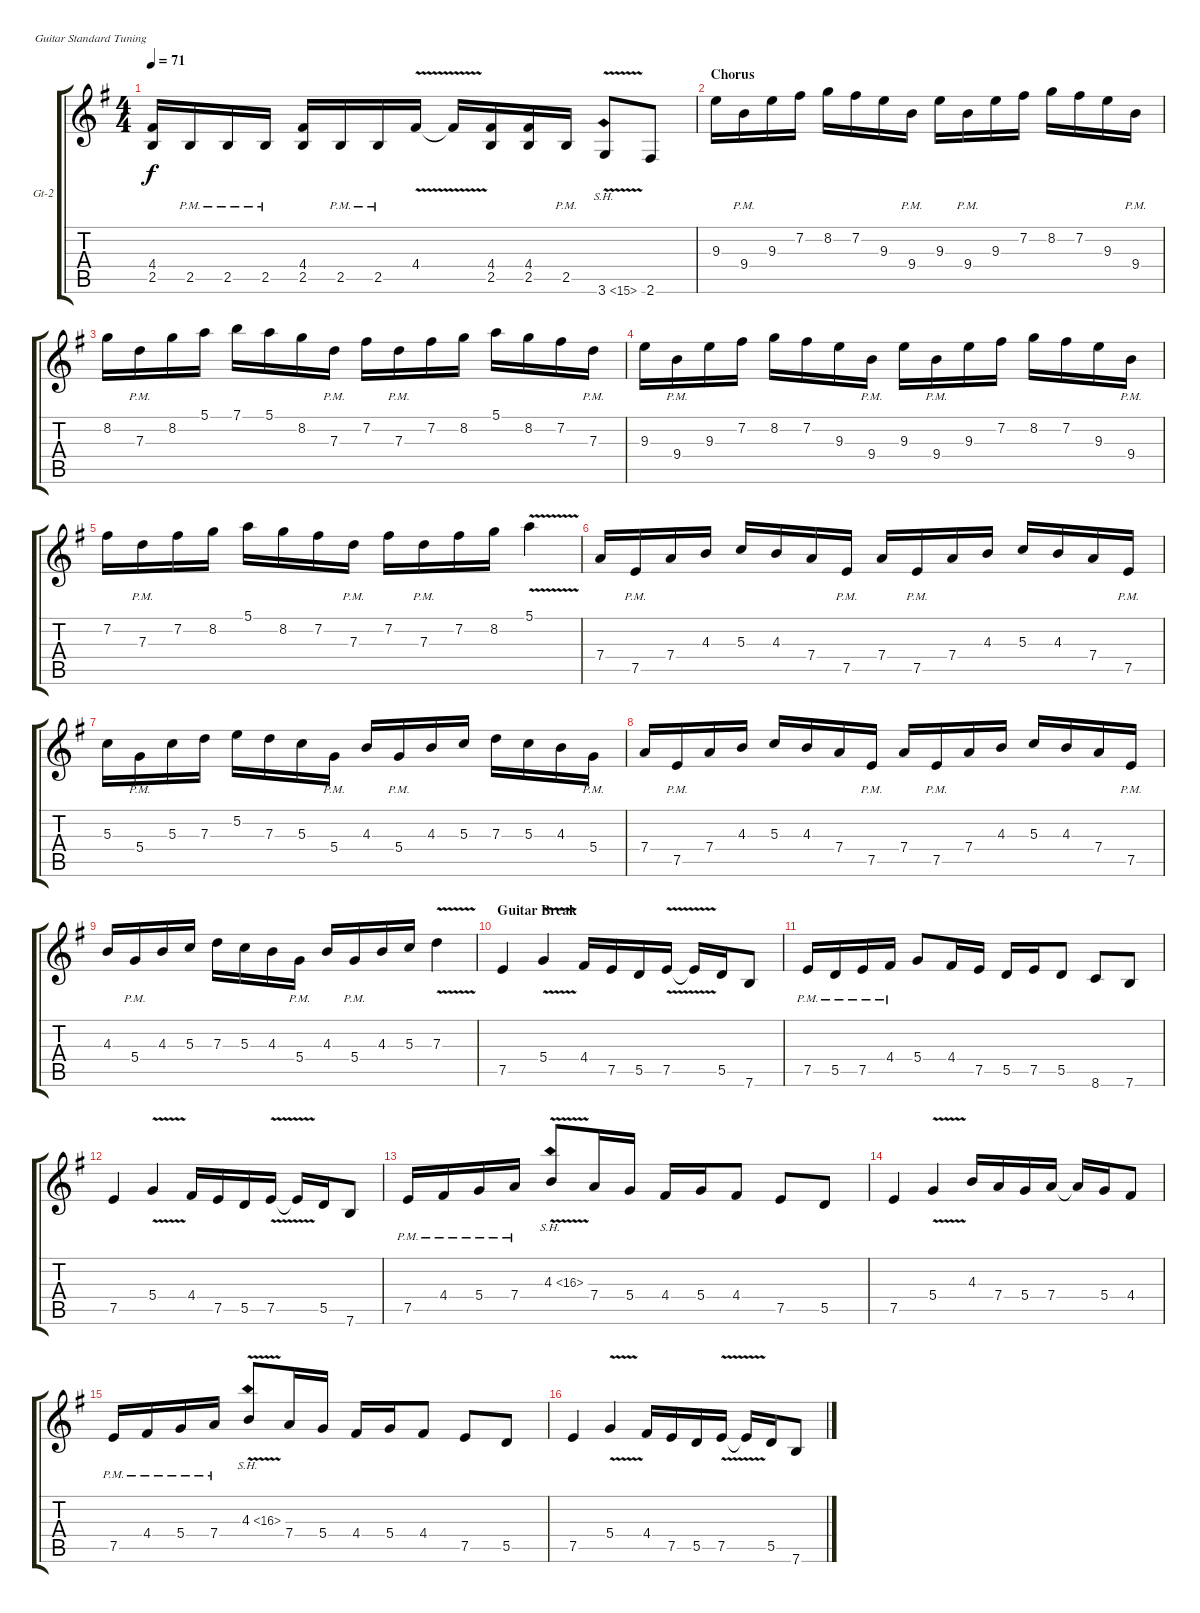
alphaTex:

\defaultSystemsLayout 4
\bracketExtendMode groupsimilarinstruments
\firstSystemTrackNameOrientation horizontal
\otherSystemsTrackNameOrientation horizontal
\track ("Guitar 2" "Gt-2") {instrument distortionguitar}
\staff {score tabs}
\tuning (E4 B3 G3 D3 A2 E2)
\ts (4 4)
\tempo 71
\clef g2
\ks eminor
(4.4 2.5).16{dy f} 2.5{pm}.16 2.5{pm}.16 2.5{pm}.16 (4.4 2.5).16 2.5{pm}.16 2.5{pm}.16 4.4{v}.16 4.4{v t}.16 (4.4 2.5).16 (4.4 2.5).16 2.5{pm}.16 3.6{sh 12 v}.8 2.6.8 |
\section ("" "Chorus")
9.3.16 9.4{pm}.16 9.3.16 7.2.16 8.2.16 7.2.16 9.3.16 9.4{pm}.16 9.3.16 9.4{pm}.16 9.3.16 7.2.16 8.2.16 7.2.16 9.3.16 9.4{pm}.16 |
8.2.16 7.3{pm}.16 8.2.16 5.1.16 7.1.16 5.1.16 8.2.16 7.3{pm}.16 7.2.16 7.3{pm}.16 7.2.16 8.2.16 5.1.16 8.2.16 7.2.16 7.3{pm}.16 |
9.3.16 9.4{pm}.16 9.3.16 7.2.16 8.2.16 7.2.16 9.3.16 9.4{pm}.16 9.3.16 9.4{pm}.16 9.3.16 7.2.16 8.2.16 7.2.16 9.3.16 9.4{pm}.16 |
7.2.16 7.3{pm}.16 7.2.16 8.2.16 5.1.16 8.2.16 7.2.16 7.3{pm}.16 7.2.16 7.3{pm}.16 7.2.16 8.2.16 5.1{v}.4 |
7.4.16 7.5{pm}.16 7.4.16 4.3.16 5.3.16 4.3.16 7.4.16 7.5{pm}.16 7.4.16 7.5{pm}.16 7.4.16 4.3.16 5.3.16 4.3.16 7.4.16 7.5{pm}.16 |
5.3.16 5.4{pm}.16 5.3.16 7.3.16 5.2.16 7.3.16 5.3.16 5.4{pm}.16 4.3.16 5.4{pm}.16 4.3.16 5.3.16 7.3.16 5.3.16 4.3.16 5.4{pm}.16 |
7.4.16 7.5{pm}.16 7.4.16 4.3.16 5.3.16 4.3.16 7.4.16 7.5{pm}.16 7.4.16 7.5{pm}.16 7.4.16 4.3.16 5.3.16 4.3.16 7.4.16 7.5{pm}.16 |
4.3.16 5.4{pm}.16 4.3.16 5.3.16 7.3.16 5.3.16 4.3.16 5.4{pm}.16 4.3.16 5.4{pm}.16 4.3.16 5.3.16 7.3{v}.4 |
\section ("" "Guitar Break")
7.5.4 5.4{v}.4 4.4.16 7.5.16 5.5.16 7.5{v}.16 7.5{v t}.16 5.5.16 7.6.8 |
7.5{pm}.16 5.5{pm}.16 7.5{pm}.16 4.4{pm}.16 5.4.8 4.4.16 7.5.16 5.5.16 7.5.16 5.5.8 8.6.8 7.6.8 |
7.5.4 5.4{v}.4 4.4.16 7.5.16 5.5.16 7.5{v}.16 7.5{v t}.16 5.5.16 7.6.8 |
7.5{pm}.16 4.4{pm}.16 5.4{pm}.16 7.4{pm}.16 4.3{sh 12 v}.8 7.4.16 5.4.16 4.4.16 5.4.16 4.4.8 7.5.8 5.5.8 |
7.5.4 5.4{v}.4 4.3.16 7.4.16 5.4.16 7.4.16 7.4{t}.16 5.4.16 4.4.8 |
7.5{pm}.16 4.4{pm}.16 5.4{pm}.16 7.4{pm}.16 4.3{sh 12 v}.8 7.4.16 5.4.16 4.4.16 5.4.16 4.4.8 7.5.8 5.5.8 |
7.5.4 5.4{v}.4 4.4.16 7.5.16 5.5.16 7.5{v}.16 7.5{v t}.16 5.5.16 7.6.8
